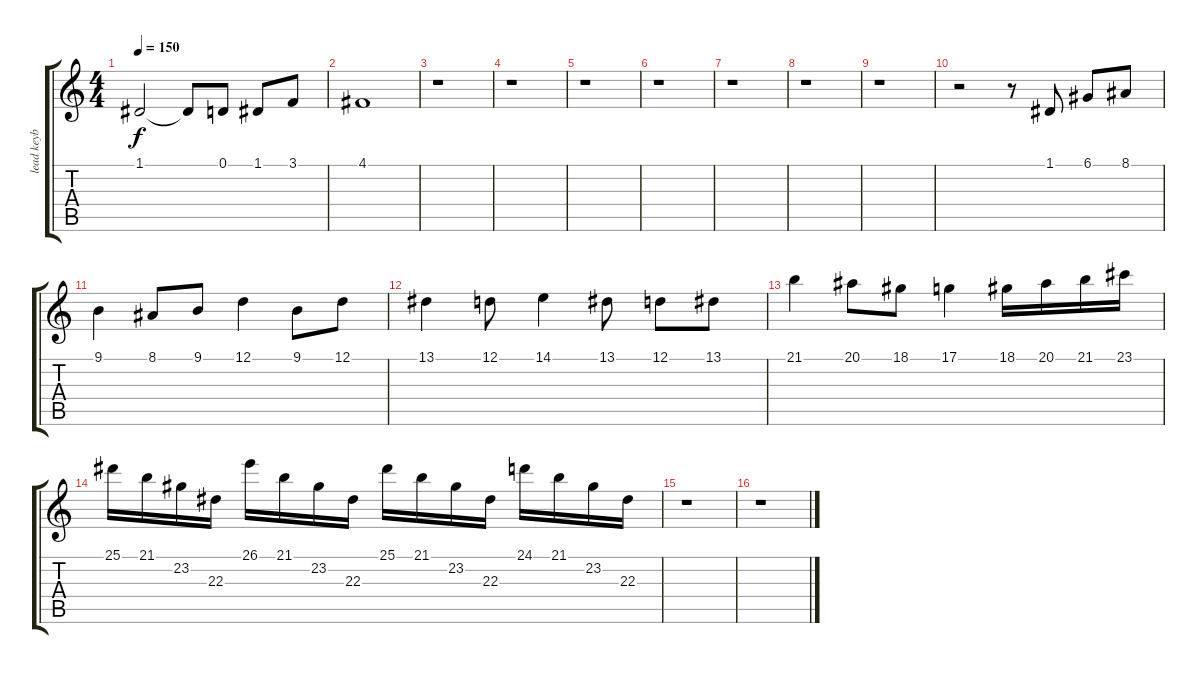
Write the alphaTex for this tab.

\track ("lead keyb" "lead keyb") {instrument lead2sawtooth}
\staff {score tabs}
\tuning (D4 A3 F3 C3 G2 D2) {hide}
\ts (4 4)
\tempo 150
\clef g2
\ks c
1.1.2{dy f} 1.1{t}.8 0.1.8 1.1.8 3.1.8 |
4.1.1 |
r.1 |
r.1 |
r.1 |
r.1 |
r.1 |
r.1 |
r.1 |
r.2 r.8 1.1.8 6.1.8 8.1.8 |
9.1.4 8.1.8 9.1.8 12.1.4 9.1.8 12.1.8 |
13.1.4 12.1.8 14.1.4 13.1.8 12.1.8 13.1.8 |
21.1.4 20.1.8 18.1.8 17.1.4 18.1.16 20.1.16 21.1.16 23.1.16 |
25.1.16 21.1.16 23.2.16 22.3.16 26.1.16 21.1.16 23.2.16 22.3.16 25.1.16 21.1.16 23.2.16 22.3.16 24.1.16 21.1.16 23.2.16 22.3.16 |
r.1 |
r.1
